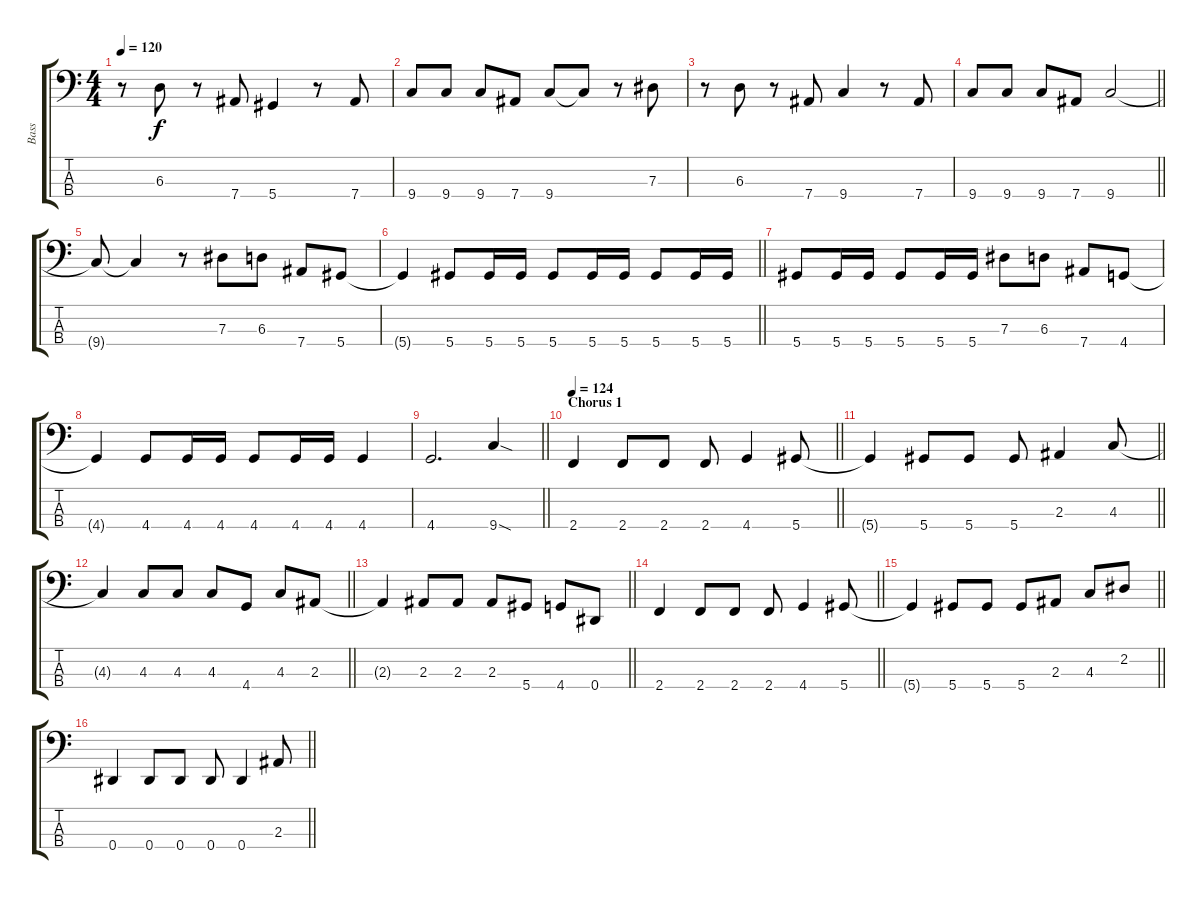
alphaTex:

\track ("Bass" "Bass") {instrument electricbassfinger}
\staff {score tabs}
\tuning (Gb2 Db2 Ab1 Eb1) {hide}
\ts (4 4)
\tempo 120
\clef f4
\ks c
r.8{dy f} 6.3.8 r.8 7.4.8 5.4.4 r.8 7.4.8 |
9.4.8 9.4.8 9.4.8 7.4.8 9.4.8 9.4{t}.8 r.8 7.3.8 |
r.8 6.3.8 r.8 7.4.8 9.4.4 r.8 7.4.8 |
\barLineRight lightlight
9.4.8 9.4.8 9.4.8 7.4.8 9.4.2 |
9.4{t}.8 9.4{t}.4 r.8 7.3.8 6.3.8 7.4.8 5.4.8 |
\barLineRight lightlight
5.4{t}.4 5.4.8 5.4.16 5.4.16 5.4.8 5.4.16 5.4.16 5.4.8 5.4.16 5.4.16 |
5.4.8 5.4.16 5.4.16 5.4.8 5.4.16 5.4.16 7.3.8 6.3.8 7.4.8 4.4.8 |
4.4{t}.4 4.4.8 4.4.16 4.4.16 4.4.8 4.4.16 4.4.16 4.4.4 |
\barLineRight lightlight
4.4.2{d} 9.4{sod}.4 |
\section ("" "Chorus 1")
\tempo 124
\barLineRight lightlight
2.4.4 2.4.8 2.4.8 2.4.8 4.4.4 5.4.8 |
\barLineRight lightlight
5.4{t}.4 5.4.8 5.4.8 5.4.8 2.3.4 4.3.8 |
\barLineRight lightlight
4.3{t}.4 4.3.8 4.3.8 4.3.8 4.4.8 4.3.8 2.3.8 |
\barLineRight lightlight
2.3{t}.4 2.3.8 2.3.8 2.3.8 5.4.8 4.4.8 0.4.8 |
\barLineRight lightlight
2.4.4 2.4.8 2.4.8 2.4.8 4.4.4 5.4.8 |
\barLineRight lightlight
5.4{t}.4 5.4.8 5.4.8 5.4.8 2.3.8 4.3.8 2.2.8 |
\barLineRight lightlight
0.4.4 0.4.8 0.4.8 0.4.8 0.4.4 2.3.8
